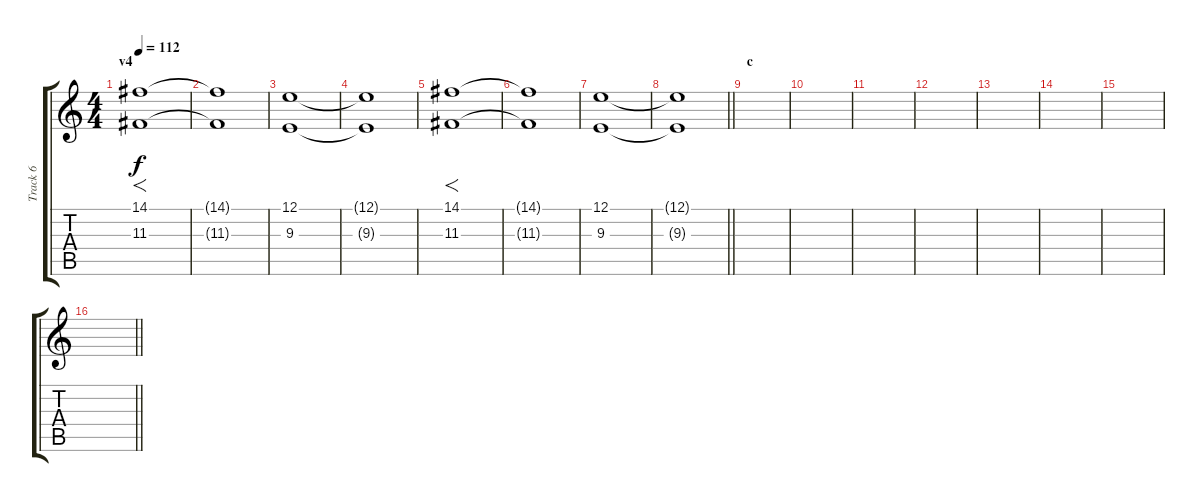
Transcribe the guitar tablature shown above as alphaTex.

\track ("Track 6" "Track 6") {instrument synthstrings1}
\staff {score tabs}
\tuning (E4 B3 G3 D3 A2 E2) {hide}
\ts (4 4)
\section ("" "v4")
\tempo 112
\clef g2
\ks c
(14.1 11.3).1{f dy f} |
(14.1{t} 11.3{t}).1 |
(12.1 9.3).1 |
(12.1{t} 9.3{t}).1 |
(14.1 11.3).1{f} |
(14.1{t} 11.3{t}).1 |
(12.1 9.3).1 |
\barLineRight lightlight
(12.1{t} 9.3{t}).1 |
\section ("" "c")
|
|
|
|
|
|
|
\barLineRight lightlight
